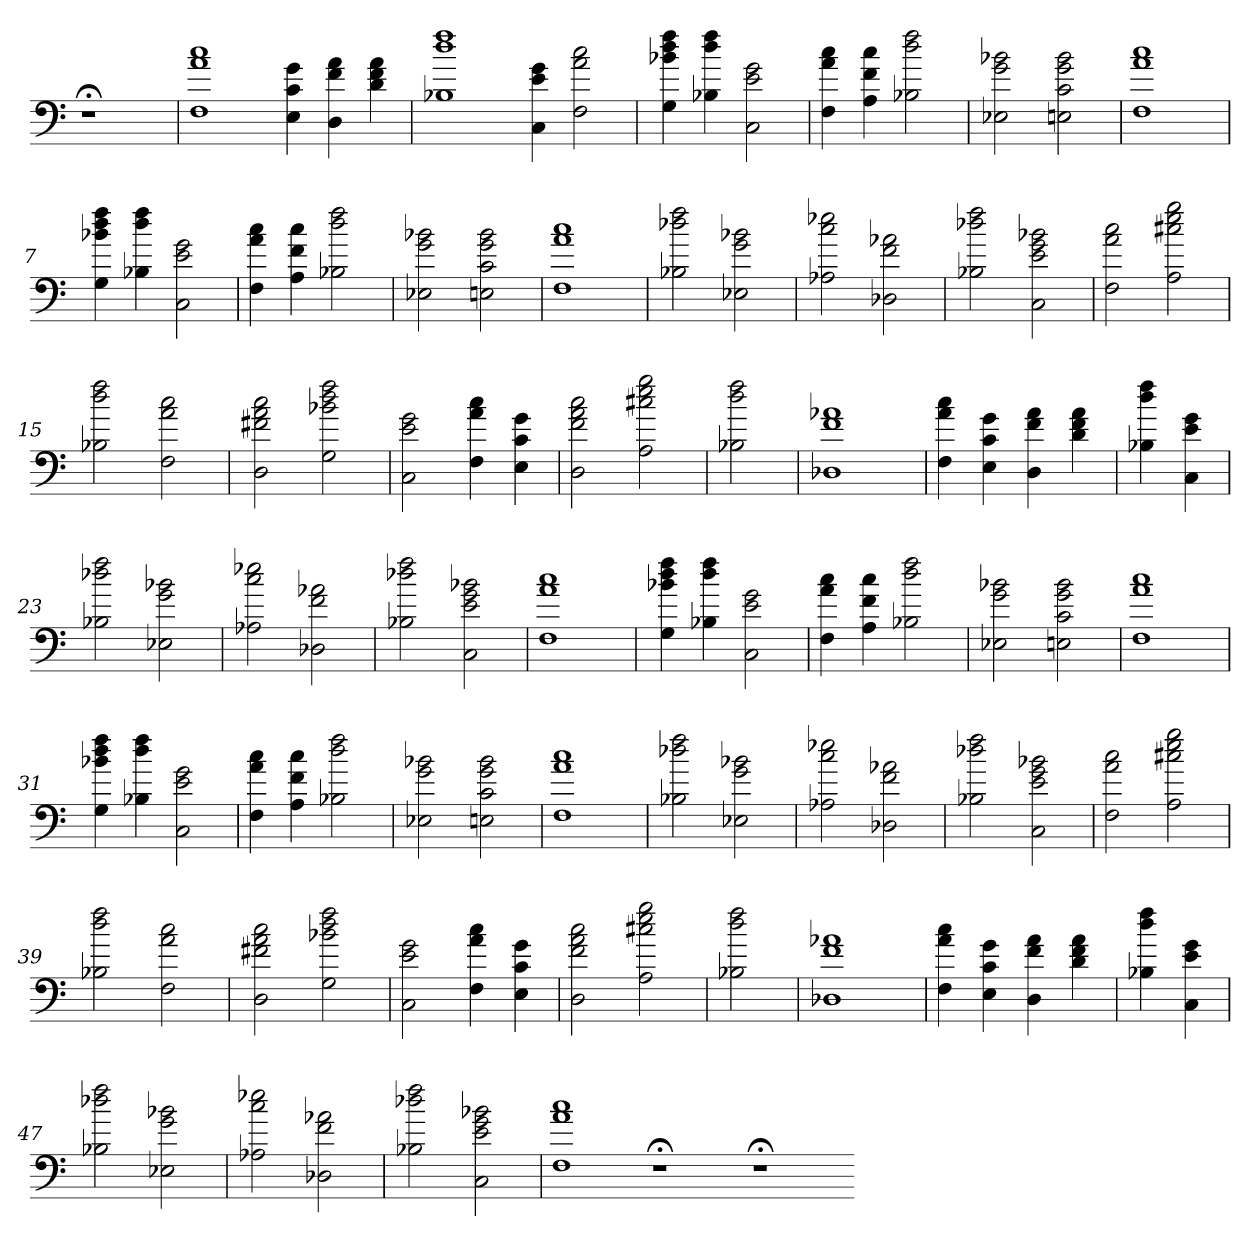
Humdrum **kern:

**kern
*part1
*staff1
=
1r;<
=1
1F 1a 1cc
4E 4c 4g
4D 4f 4a
4d 4f 4a
=2
1B-X 1dd 1ff
4C 4e 4g
2F 2a 2cc
=3
4G 4b-X 4dd 4ff
4B-X 4dd 4ff
2C 2e 2g
=4
4F 4a 4cc
4A 4f 4cc
2B-X 2dd 2ff
=5
2E-X 2g 2b-X
2En 2c 2g 2b-
=6
1F 1a 1cc
=7
4G 4b-X 4dd 4ff
4B-X 4dd 4ff
2C 2e 2g
=8
4F 4a 4cc
4A 4f 4cc
2B-X 2dd 2ff
=9
2E-X 2g 2b-X
2En 2c 2g 2b-
=10
1F 1a 1cc
=11
2B-X 2dd-X 2ff
2E-X 2g 2b-X
=12
2A-X 2cc 2ee-X
2D-X 2f 2a-X
=13
2B-X 2dd-X 2ff
2C 2e 2g 2b-X
=14
2F 2a 2cc
2A 2cc#X 2ee 2gg
=15
2B-X 2dd 2ff
2F 2a 2cc
=16
2D 2f#X 2a 2cc
2G 2b-X 2dd 2ff
=17
2C 2e 2g
4F 4a 4cc
4E 4c 4g
=18
2D 2f 2a 2cc
2A 2cc#X 2ee 2gg
=19
2B-X 2dd 2ff
=20
1D-X 1f 1a-X
=21
4F 4a 4cc
4E 4c 4g
4D 4f 4a
4d 4f 4a
=22
4B-X 4dd 4ff
4C 4e 4g
=23
2B-X 2dd-X 2ff
2E-X 2g 2b-X
=24
2A-X 2cc 2ee-X
2D-X 2f 2a-X
=25
2B-X 2dd-X 2ff
2C 2e 2g 2b-X
=26
1F 1a 1cc
=27
4G 4b-X 4dd 4ff
4B-X 4dd 4ff
2C 2e 2g
=28
4F 4a 4cc
4A 4f 4cc
2B-X 2dd 2ff
=29
2E-X 2g 2b-X
2En 2c 2g 2b-
=30
1F 1a 1cc
=31
4G 4b-X 4dd 4ff
4B-X 4dd 4ff
2C 2e 2g
=32
4F 4a 4cc
4A 4f 4cc
2B-X 2dd 2ff
=33
2E-X 2g 2b-X
2En 2c 2g 2b-
=34
1F 1a 1cc
=35
2B-X 2dd-X 2ff
2E-X 2g 2b-X
=36
2A-X 2cc 2ee-X
2D-X 2f 2a-X
=37
2B-X 2dd-X 2ff
2C 2e 2g 2b-X
=38
2F 2a 2cc
2A 2cc#X 2ee 2gg
=39
2B-X 2dd 2ff
2F 2a 2cc
=40
2D 2f#X 2a 2cc
2G 2b-X 2dd 2ff
=41
2C 2e 2g
4F 4a 4cc
4E 4c 4g
=42
2D 2f 2a 2cc
2A 2cc#X 2ee 2gg
=43
2B-X 2dd 2ff
=44
1D-X 1f 1a-X
=45
4F 4a 4cc
4E 4c 4g
4D 4f 4a
4d 4f 4a
=46
4B-X 4dd 4ff
4C 4e 4g
=47
2B-X 2dd-X 2ff
2E-X 2g 2b-X
=48
2A-X 2cc 2ee-X
2D-X 2f 2a-X
=49
2B-X 2dd-X 2ff
2C 2e 2g 2b-X
=50
1F 1a 1cc
1r;<
1r;<
=-
*-
